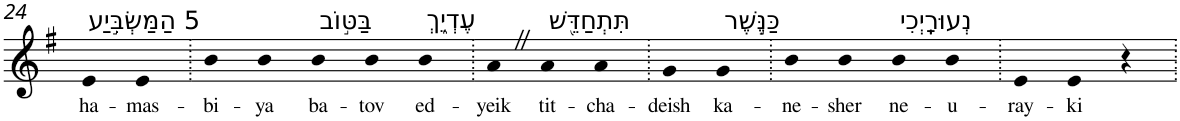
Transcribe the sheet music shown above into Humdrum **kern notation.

**kern	**text
*part1	*part1
*staff1	*staff1
*I"Piano	*
*I'Pno	*
!!LO:PB:g=z
*clefG2	*
*k[f#]	*
*G:	*
=24	=24
!LO:TX:a:t=5 הַמַּשְׂבִּ֣יַע	!
!	!LO:LY:b
4e	ha-
!	!LO:LY:b
4e	-mas-
=25.	=25.
!	!LO:LY:b
4b	-bi-
!	!LO:LY:b
4b	-ya
!LO:TX:a:t=בַּטּ֣וֹב	!
!	!LO:LY:b
4b	ba-
!	!LO:LY:b
4b	-tov
!LO:TX:a:t=עֶדְיֵ֑ךְ	!
!	!LO:LY:b
4b	ed-
=26.	=26.
!	!LO:LY:b
4aZ	-yeik
!LO:TX:a:t=תִּתְחַדֵּ֖שׁ	!
!	!LO:LY:b
4a	tit-
!	!LO:LY:b
4a	-cha-
=27.	=27.
!	!LO:LY:b
4g	-deish
!LO:TX:a:t=כַּנֶּ֣שֶׁר	!
!	!LO:LY:b
4g	ka-
=28.	=28.
!	!LO:LY:b
4b	-ne-
!	!LO:LY:b
4b	-sher
!LO:TX:a:t=נְעוּרָֽיְכִי	!
!	!LO:LY:b
4b	ne-
!	!LO:LY:b
4b	-u-
=29.	=29.
!	!LO:LY:b
4e	-ray-
!	!LO:LY:b
4e	-ki
4r	.
=.	=.
*-	*-
